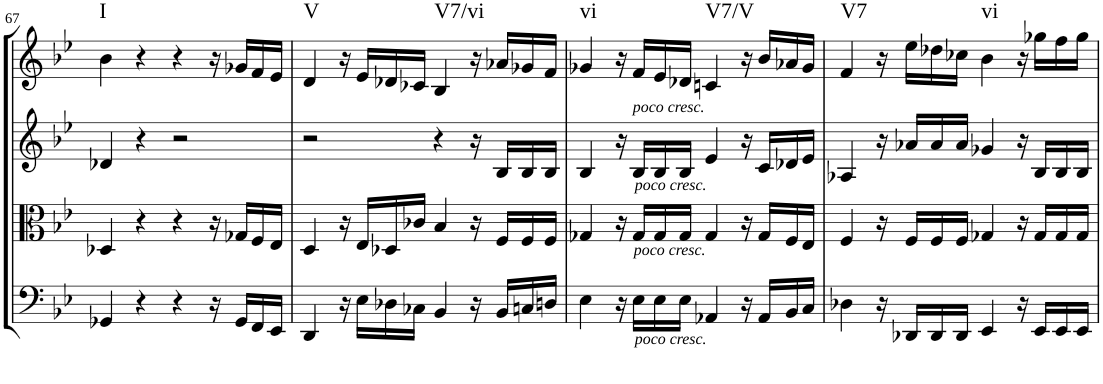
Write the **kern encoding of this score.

**kern	**kern	**kern	**kern	**harte
*part4	*part3	*part2	*part1	*part1
*staff4	*staff3	*staff2	*staff1	*
*I"Violoncello.	*I"Viola.	*I"Violino II.	*I"Violino I.	*
*I'Vc	*I'Vla	*I'Vln	*I'Vln	*
!!LO:PB:g=z
*clefF4	*clefC3	*clefG2	*clefG2	*
*k[b-e-]	*k[b-e-]	*k[b-e-]	*k[b-e-]	*
*B-:	*B-:	*B-:	*B-:	*
*M4/4	*M4/4	*M4/4	*M4/4	*
*met(c)	*met(c)	*met(c)	*met(c)	*
=67	=67	=67	=67	=67
!	!	!	!	!LO:H:kt=I
4GG-X/	4D-X/	4d-X/	4b-\	N
4r	4r	4r	4r	.
4r	4r	2r	4r	.
16r	16r	.	16r	.
16GG-/LL	16G-X/LL	.	16g-X/LL	.
16FF/	16F/	.	16f/	.
16EE-/JJ	16E-/JJ	.	16e-/JJ	.
=68	=68	=68	=68	=68
!	!	!	!	!LO:H:kt=V
4DD/	4D/	2r	4d/	N
16r	16r	.	16r	.
16E-\LL	16E-/LL	.	16e-/LL	.
16D-X\	16D-X/	.	16d-X/	.
16C-X\JJ	16c-X/JJ	.	16c-X/JJ	.
!	!	!	!	!LO:H:kt=V7/vi
4BB-/	4B-/	4r	4B-/	N
16r	16r	16r	16r	.
16BB-/LL	16F/LL	16B-/LL	16a-X/LL	.
16Cn/	16F/	16B-/	16g-X/	.
16Dn/JJ	16F/JJ	16B-/JJ	16f/JJ	.
=69	=69	=69	=69	=69
!	!	!	!	!LO:H:kt=vi
4E-\	4G-X/	4B-/	4g-X/	N
16r	16r	16r	16r	.
!	!	!	!LO:TX:b:i:t=poco cresc.	!
!	!	!LO:TX:b:i:t=poco cresc.	!	!
!	!LO:TX:b:i:t=poco cresc.	!	!	!
!LO:TX:b:i:t=poco cresc.	!	!	!	!
16E-\LL	16G-/LL	16B-/LL	16f/LL	.
16E-\	16G-/	16B-/	16e-/	.
16E-\JJ	16G-/JJ	16B-/JJ	16d-X/JJ	.
!	!	!	!	!LO:H:kt=V7/V
4AA-X/	4G-/	4e-/	4cn/	N
16r	16r	16r	16r	.
16AA-/LL	16G-/LL	16c/LL	16b-/LL	.
16BB-/	16F/	16d-X/	16a-X/	.
16C/JJ	16E-/JJ	16e-/JJ	16g-/JJ	.
=70	=70	=70	=70	=70
!	!	!	!	!LO:H:kt=V7
4D-X\	4F/	4A-X/	4f/	N
16r	16r	16r	16r	.
16DD-X/LL	16F/LL	16a-X/LL	16ee-\LL	.
16DD-/	16F/	16a-/	16dd-X\	.
16DD-/JJ	16F/JJ	16a-/JJ	16cc-X\JJ	.
!	!	!	!	!LO:H:kt=vi
4EE-/	4G-X/	4g-X/	4b-\	N
16r	16r	16r	16r	.
16EE-/LL	16G-/LL	16B-/LL	16gg-X\LL	.
16EE-/	16G-/	16B-/	16ff\	.
16EE-/JJ	16G-/JJ	16B-/JJ	16gg-\JJ	.
=	=	=	=	=
*-	*-	*-	*-	*-
